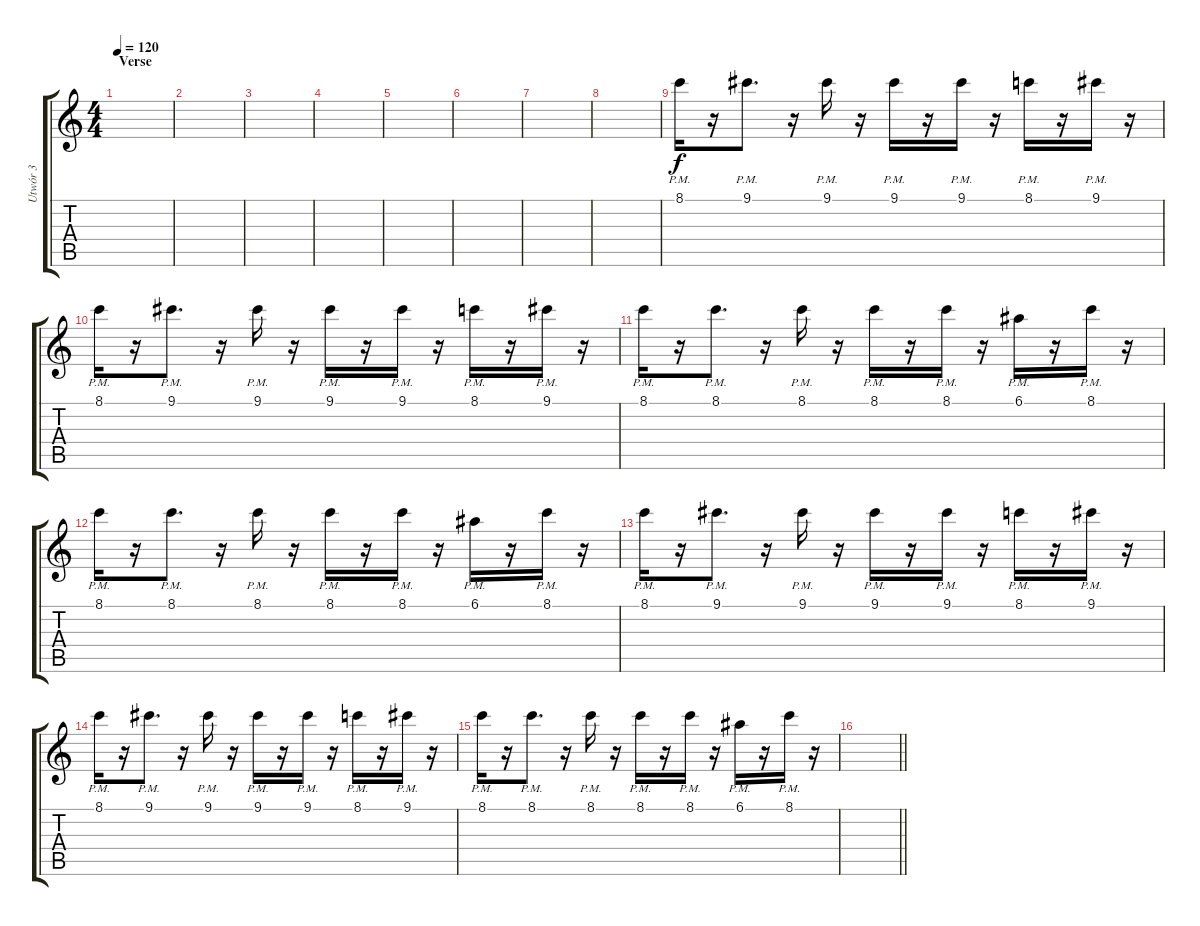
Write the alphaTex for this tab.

\track ("Utwór 3" "Utwór 3") {instrument electricguitarclean}
\staff {score tabs}
\tuning (E4 B3 G3 D3 A2 E2) {hide}
\ts (4 4)
\section ("" "Verse")
\tempo 120
\clef g2
\ks c
|
|
|
|
|
|
|
|
8.1{pm}.16 r.16 9.1{pm}.8{d} r.16 9.1{pm}.16 r.16 9.1{pm}.16 r.16 9.1{pm}.16 r.16 8.1{pm}.16 r.16 9.1{pm}.16 r.16 |
8.1{pm}.16 r.16 9.1{pm}.8{d} r.16 9.1{pm}.16 r.16 9.1{pm}.16 r.16 9.1{pm}.16 r.16 8.1{pm}.16 r.16 9.1{pm}.16 r.16 |
8.1{pm}.16 r.16 8.1{pm}.8{d} r.16 8.1{pm}.16 r.16 8.1{pm}.16 r.16 8.1{pm}.16 r.16 6.1{pm}.16 r.16 8.1{pm}.16 r.16 |
8.1{pm}.16 r.16 8.1{pm}.8{d} r.16 8.1{pm}.16 r.16 8.1{pm}.16 r.16 8.1{pm}.16 r.16 6.1{pm}.16 r.16 8.1{pm}.16 r.16 |
8.1{pm}.16 r.16 9.1{pm}.8{d} r.16 9.1{pm}.16 r.16 9.1{pm}.16 r.16 9.1{pm}.16 r.16 8.1{pm}.16 r.16 9.1{pm}.16 r.16 |
8.1{pm}.16 r.16 9.1{pm}.8{d} r.16 9.1{pm}.16 r.16 9.1{pm}.16 r.16 9.1{pm}.16 r.16 8.1{pm}.16 r.16 9.1{pm}.16 r.16 |
8.1{pm}.16 r.16 8.1{pm}.8{d} r.16 8.1{pm}.16 r.16 8.1{pm}.16 r.16 8.1{pm}.16 r.16 6.1{pm}.16 r.16 8.1{pm}.16 r.16 |
\barLineRight lightlight
